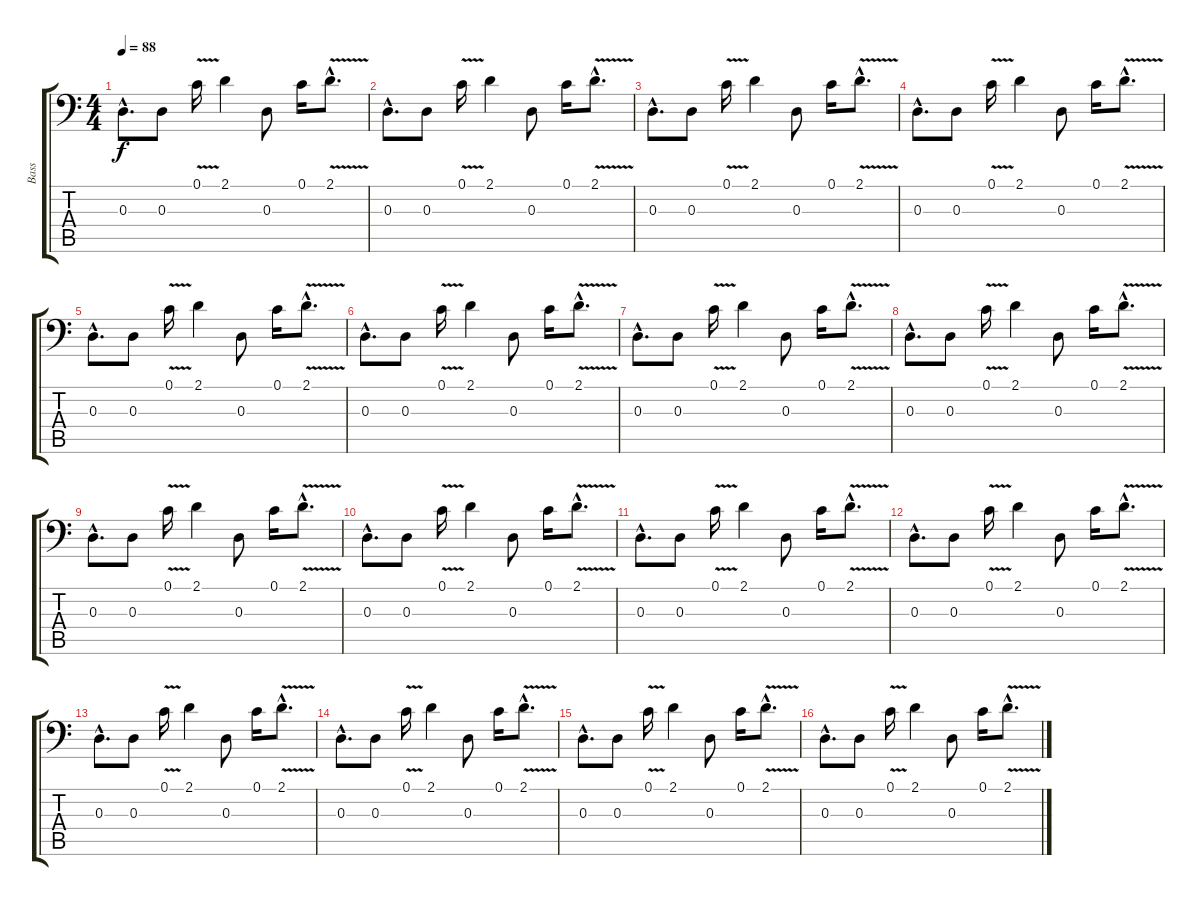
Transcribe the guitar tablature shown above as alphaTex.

\track ("Bass" "Bass") {instrument electricbassfinger}
\staff {score tabs}
\tuning (C3 G2 D2 A1 E1 B0) {hide}
\ts (4 4)
\tempo 88
\clef f4
\ks c
0.3{hac}.8{d dy f} 0.3.8 0.1{v}.16 2.1.4 0.3.8 0.1.16 2.1{v hac}.8{d} |
0.3{hac}.8{d} 0.3.8 0.1{v}.16 2.1.4 0.3.8 0.1.16 2.1{v hac}.8{d} |
0.3{hac}.8{d} 0.3.8 0.1{v}.16 2.1.4 0.3.8 0.1.16 2.1{v hac}.8{d} |
0.3{hac}.8{d} 0.3.8 0.1{v}.16 2.1.4 0.3.8 0.1.16 2.1{v hac}.8{d} |
0.3{hac}.8{d} 0.3.8 0.1{v}.16 2.1.4 0.3.8 0.1.16 2.1{v hac}.8{d} |
0.3{hac}.8{d} 0.3.8 0.1{v}.16 2.1.4 0.3.8 0.1.16 2.1{v hac}.8{d} |
0.3{hac}.8{d} 0.3.8 0.1{v}.16 2.1.4 0.3.8 0.1.16 2.1{v hac}.8{d} |
0.3{hac}.8{d} 0.3.8 0.1{v}.16 2.1.4 0.3.8 0.1.16 2.1{v hac}.8{d} |
0.3{hac}.8{d} 0.3.8 0.1{v}.16 2.1.4 0.3.8 0.1.16 2.1{v hac}.8{d} |
0.3{hac}.8{d} 0.3.8 0.1{v}.16 2.1.4 0.3.8 0.1.16 2.1{v hac}.8{d} |
0.3{hac}.8{d} 0.3.8 0.1{v}.16 2.1.4 0.3.8 0.1.16 2.1{v hac}.8{d} |
0.3{hac}.8{d} 0.3.8 0.1{v}.16 2.1.4 0.3.8 0.1.16 2.1{v hac}.8{d} |
0.3{hac}.8{d} 0.3.8 0.1{v}.16 2.1.4 0.3.8 0.1.16 2.1{v hac}.8{d} |
0.3{hac}.8{d} 0.3.8 0.1{v}.16 2.1.4 0.3.8 0.1.16 2.1{v hac}.8{d} |
0.3{hac}.8{d} 0.3.8 0.1{v}.16 2.1.4 0.3.8 0.1.16 2.1{v hac}.8{d} |
0.3{hac}.8{d} 0.3.8 0.1{v}.16 2.1.4 0.3.8 0.1.16 2.1{v hac}.8{d}
